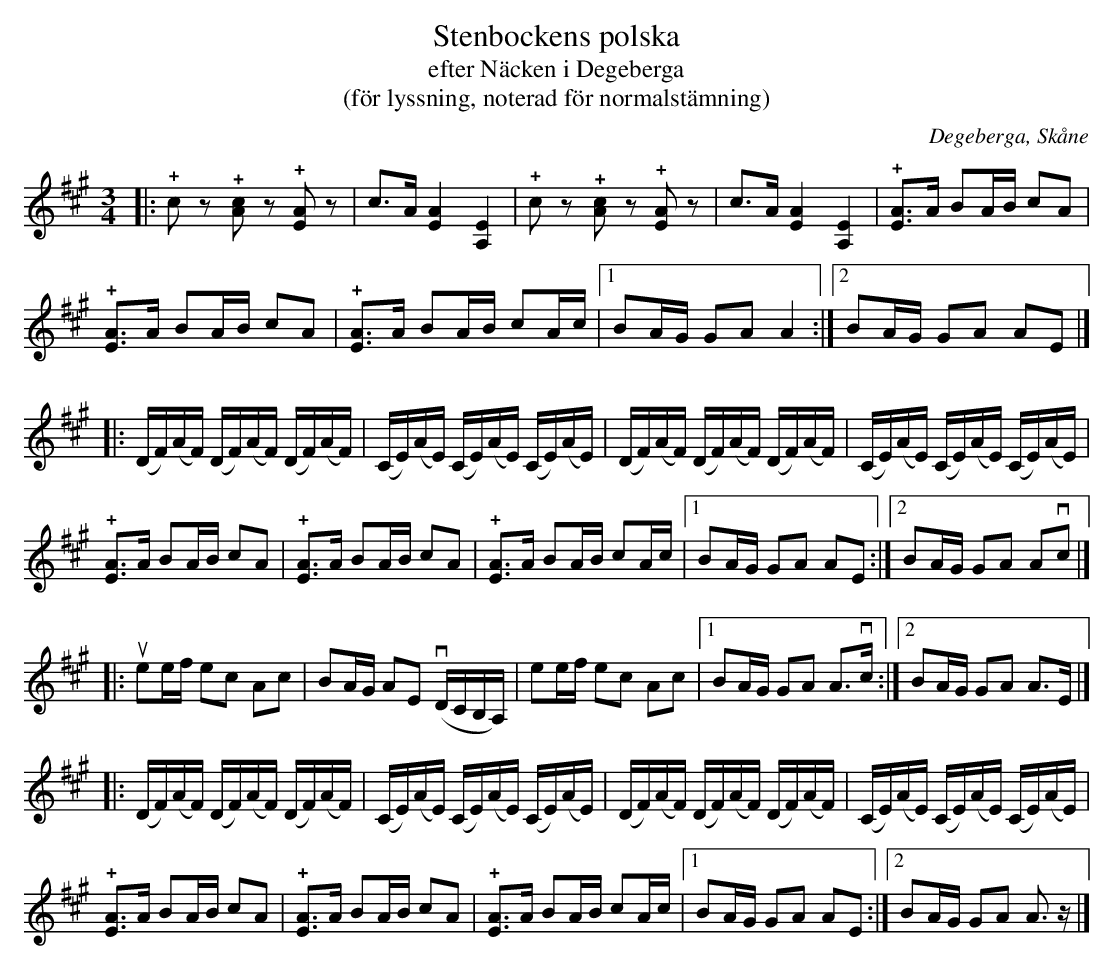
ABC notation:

X:1
T:Stenbockens polska
T:efter Näcken i Degeberga
T:(för lyssning, noterad för normalstämning)
O:Degeberga, Skåne
M:3/4
L:1/4
Q:110
K:A
[L:1/8]|: !+!cz !+![Ac]z !+![EA]z | c>A [EA]2 [A,E]2 | !+!cz !+![Ac]z !+![EA]z | c>A [EA]2 [A,E]2 | !+![EA]>A BA/B/ cA |
 !+![EA]>A BA/B/ cA | !+![EA]>A BA/B/ cA/c/ |1 BA/G/ GA A2 :|2 BA/G/ GA AE |]
[L:1/16]|: (DF)(AF) (DF)(AF) (DF)(AF) | (CE)(AE) (CE)(AE) (CE)(AE) | (DF)(AF) (DF)(AF) (DF)(AF) | (CE)(AE) (CE)(AE) (CE)(AE) |
[L:1/8] !+![EA]>A BA/B/ cA | !+![EA]>A BA/B/ cA | !+![EA]>A BA/B/ cA/c/ |1 BA/G/ GA AE :|2 BA/G/ GA Avc |]
[L:1/8] |: uee/f/ ec Ac | BA/G/ AE v(D/C/B,/A,/) | ee/f/ ec Ac |1 BA/G/ GA A>vc :|2 BA/G/ GA A>E |]
[L:1/16]|: (DF)(AF) (DF)(AF) (DF)(AF) | (CE)(AE) (CE)(AE) (CE)(AE) | (DF)(AF) (DF)(AF) (DF)(AF) | (CE)(AE) (CE)(AE) (CE)(AE) |
[L:1/8] !+![EA]>A BA/B/ cA | !+![EA]>A BA/B/ cA | !+![EA]>A BA/B/ cA/c/ |1 BA/G/ GA AE :|2 BA/G/ GA A>z |]
